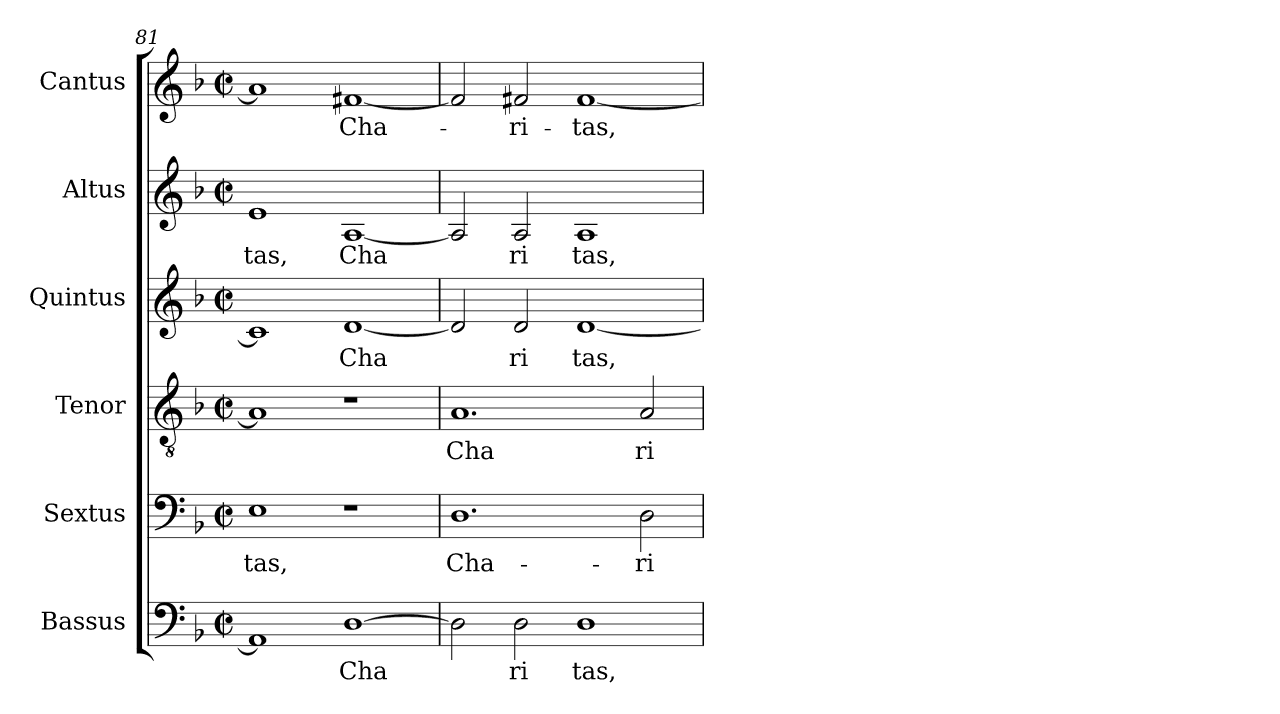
**kern	**text	**kern	**text	**kern	**text	**kern	**text	**kern	**text	**kern	**text
*part6	*part6	*part5	*part5	*part4	*part4	*part3	*part3	*part2	*part2	*part1	*part1
*staff6	*staff6	*staff5	*staff5	*staff4	*staff4	*staff3	*staff3	*staff2	*staff2	*staff1	*staff1
*I"Bassus	*	*I"Sextus	*	*I"Tenor	*	*I"Quintus	*	*I"Altus	*	*I"Cantus	*
*clefF4	*	*clefF4	*	*clefGv2	*	*clefG2	*	*clefG2	*	*clefG2	*
*k[b-]	*	*k[b-]	*	*k[b-]	*	*k[b-]	*	*k[b-]	*	*k[b-]	*
*F:	*	*F:	*	*F:	*	*F:	*	*F:	*	*F:	*
*M2/2	*	*M2/2	*	*M2/2	*	*M2/2	*	*M2/2	*	*M2/2	*
*met(c|)	*	*met(c|)	*	*met(c|)	*	*met(c|)	*	*met(c|)	*	*met(c|)	*
=81	=81	=81	=81	=81	=81	=81	=81	=81	=81	=81	=81
!	!	!	!LO:LY:b:cj	!	!	!	!	!	!LO:LY:b:cj	!	!
1AA]	.	1E	-tas,	1A]	.	1c#]	.	1e	tas,	1a]	.
!	!LO:LY:b	!	!	!	!	!	!LO:LY:b	!	!LO:LY:b	!	!LO:LY:b
[>1D	Cha	1r	.	1r	.	[<1d	Cha	[<1A	Cha	[<1f#X	Cha-
=82	=82	=82	=82	=82	=82	=82	=82	=82	=82	=82	=82
!	!	!	!LO:LY:b:cj	!	!LO:LY:b:cj	!	!	!	!	!	!
2D\]	.	1.D	Cha-	1.A	Cha	2d/]	.	2A/]	.	2f#/]	.
!	!LO:LY:b:cj	!	!	!	!	!	!LO:LY:b:cj	!	!LO:LY:b:cj	!	!LO:LY:b:cj
2D\	ri	.	.	.	.	2d/	ri	2A/	ri	2f#X/	-ri-
!	!LO:LY:b:cj	!	!	!	!	!	!LO:LY:b:cj	!	!LO:LY:b:cj	!	!LO:LY:b:cj
1D	tas,	.	.	.	.	[<1d	tas,	1A	tas,	[<1f#	-tas,
!	!	!	!LO:LY:b:cj	!	!LO:LY:b:cj	!	!	!	!	!	!
.	.	2D\	-ri-	2A/	ri	.	.	.	.	.	.
=	=	=	=	=	=	=	=	=	=	=	=
*-	*-	*-	*-	*-	*-	*-	*-	*-	*-	*-	*-
